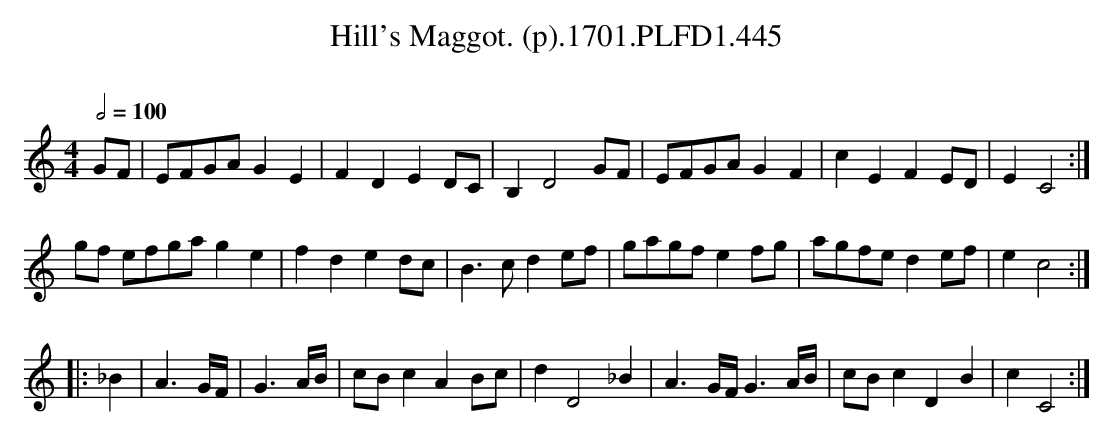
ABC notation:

X:1
T:Hill's Maggot. (p).1701.PLFD1.445
M:4/4
L:1/8
Q:1/2=100
O:
K:C
GF|EFGAG2E2|F2D2E2DC|B,2D4GF|EFGAG2F2|c2E2F2ED|E2C4:|
gf efgag2e2|f2d2e2dc|B3cd2ef|gagfe2fg|agfed2ef|e2c4:|
|:_B2|A3G/F/|G3A/B/|cBc2A2Bc|d2D4_B2|A3G/F/G3A/B/|cBc2D2B2|c2C4:|
